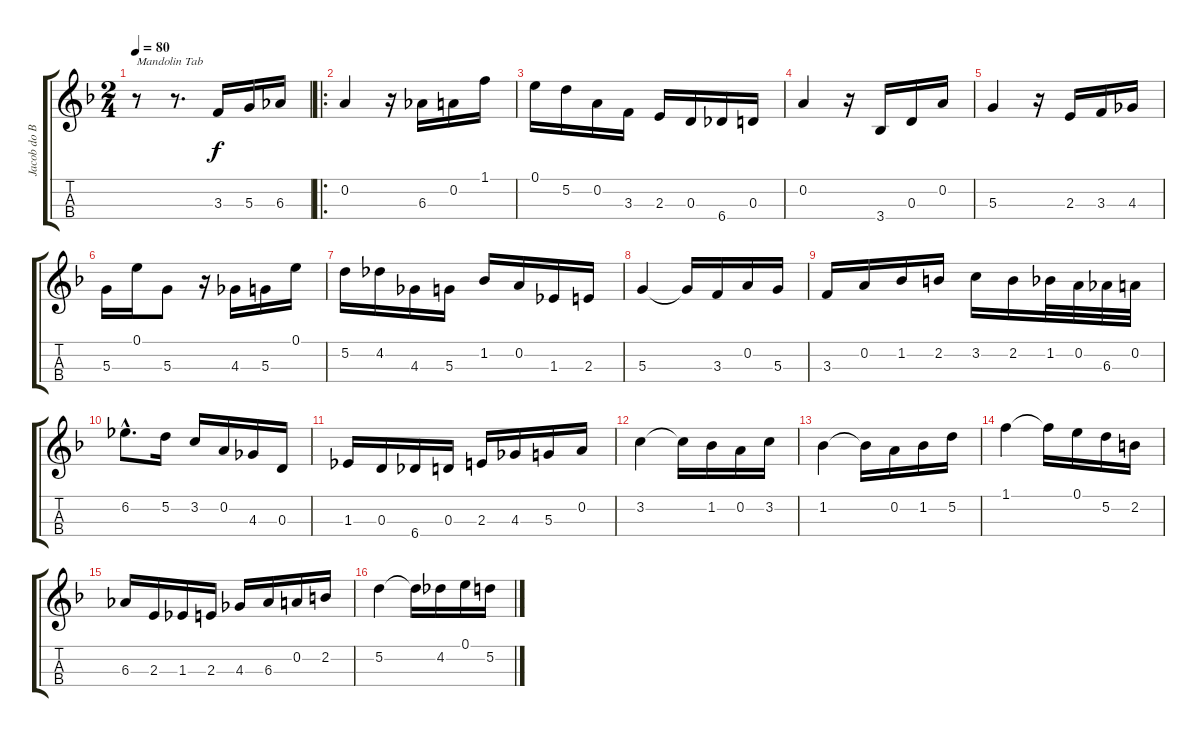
\track ("Jacob do Bandolim" "Jacob do B") {instrument acousticguitarsteel}
\staff {score tabs}
\tuning (E4 A3 D3 G2) {hide}
\ts (2 4)
\tempo 80
\clef g2
\ks f
r.8{txt "Mandolin Tab" dy f instrument acousticguitarsteel} r.8{d} 3.3.16 5.3.16 6.3.16 |
\ro
0.2.4 r.16 6.3.16 0.2.16 1.1.16 |
0.1.16 5.2.16 0.2.16 3.3.16 2.3.16 0.3.16 6.4.16 0.3.16 |
0.2.4 r.16 3.4.16 0.3.16 0.2.16 |
5.3.4 r.16 2.3.16 3.3.16 4.3.16 |
5.3.16 0.1.16 5.3.8 r.16 4.3.16 5.3.16 0.1.16 |
5.2.16 4.2.16 4.3.16 5.3.16 1.2.16 0.2.16 1.3.16 2.3.16 |
5.3.4 5.3{t}.16 3.3.16 0.2.16 5.3.16 |
3.3.16 0.2.16 1.2.16 2.2.16 3.2.16 2.2.16 1.2.32 0.2.32 6.3.32 0.2.32 |
6.2{hac}.8{d} 5.2.16 3.2.16 0.2.16 4.3.16 0.3.16 |
1.3.16 0.3.16 6.4.16 0.3.16 2.3.16 4.3.16 5.3.16 0.2.16 |
3.2.4 3.2{t}.16 1.2.16 0.2.16 3.2.16 |
1.2.4 1.2{t}.16 0.2.16 1.2.16 5.2.16 |
1.1.4 1.1{t}.16 0.1.16 5.2.16 2.2.16 |
6.3.16 2.3.16 1.3.16 2.3.16 4.3.16 6.3.16 0.2.16 2.2.16 |
5.2.4 5.2{t}.16 4.2.16 0.1.16 5.2.16
